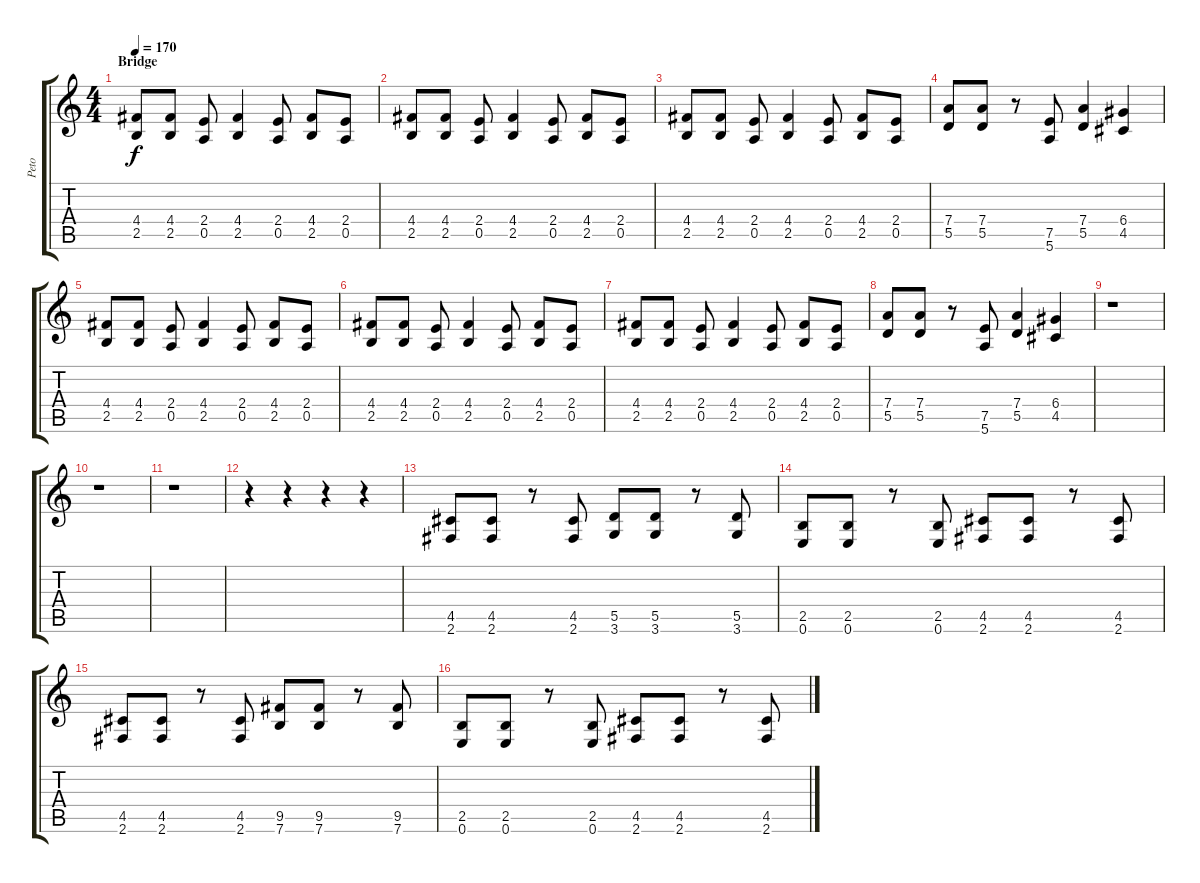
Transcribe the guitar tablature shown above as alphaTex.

\track ("Peto" "Peto") {instrument overdrivenguitar}
\staff {score tabs}
\tuning (E4 B3 G3 D3 A2 E2) {hide}
\ts (4 4)
\section ("" "Bridge")
\tempo 170
\clef g2
\ks c
(4.4 2.5).8{dy f} (4.4 2.5).8 (2.4 0.5).8 (4.4 2.5).4 (2.4 0.5).8 (4.4 2.5).8 (2.4 0.5).8 |
(4.4 2.5).8 (4.4 2.5).8 (2.4 0.5).8 (4.4 2.5).4 (2.4 0.5).8 (4.4 2.5).8 (2.4 0.5).8 |
(4.4 2.5).8 (4.4 2.5).8 (2.4 0.5).8 (4.4 2.5).4 (2.4 0.5).8 (4.4 2.5).8 (2.4 0.5).8 |
(7.4 5.5).8 (7.4 5.5).8 r.8 (7.5 5.6).8 (7.4 5.5).4 (6.4 4.5).4 |
(4.4 2.5).8 (4.4 2.5).8 (2.4 0.5).8 (4.4 2.5).4 (2.4 0.5).8 (4.4 2.5).8 (2.4 0.5).8 |
(4.4 2.5).8 (4.4 2.5).8 (2.4 0.5).8 (4.4 2.5).4 (2.4 0.5).8 (4.4 2.5).8 (2.4 0.5).8 |
(4.4 2.5).8 (4.4 2.5).8 (2.4 0.5).8 (4.4 2.5).4 (2.4 0.5).8 (4.4 2.5).8 (2.4 0.5).8 |
(7.4 5.5).8 (7.4 5.5).8 r.8 (7.5 5.6).8 (7.4 5.5).4 (6.4 4.5).4 |
r.1 |
r.1 |
r.1 |
r.4 r.4 r.4 r.4 |
(4.5 2.6).8{volume 12 instrument overdrivenguitar} (4.5 2.6).8 r.8 (4.5 2.6).8 (5.5 3.6).8 (5.5 3.6).8 r.8 (5.5 3.6).8 |
(2.5 0.6).8 (2.5 0.6).8 r.8 (2.5 0.6).8 (4.5 2.6).8 (4.5 2.6).8 r.8 (4.5 2.6).8 |
(4.5 2.6).8 (4.5 2.6).8 r.8 (4.5 2.6).8 (9.5 7.6).8 (9.5 7.6).8 r.8 (9.5 7.6).8 |
(2.5 0.6).8 (2.5 0.6).8 r.8 (2.5 0.6).8 (4.5 2.6).8 (4.5 2.6).8 r.8 (4.5 2.6).8
